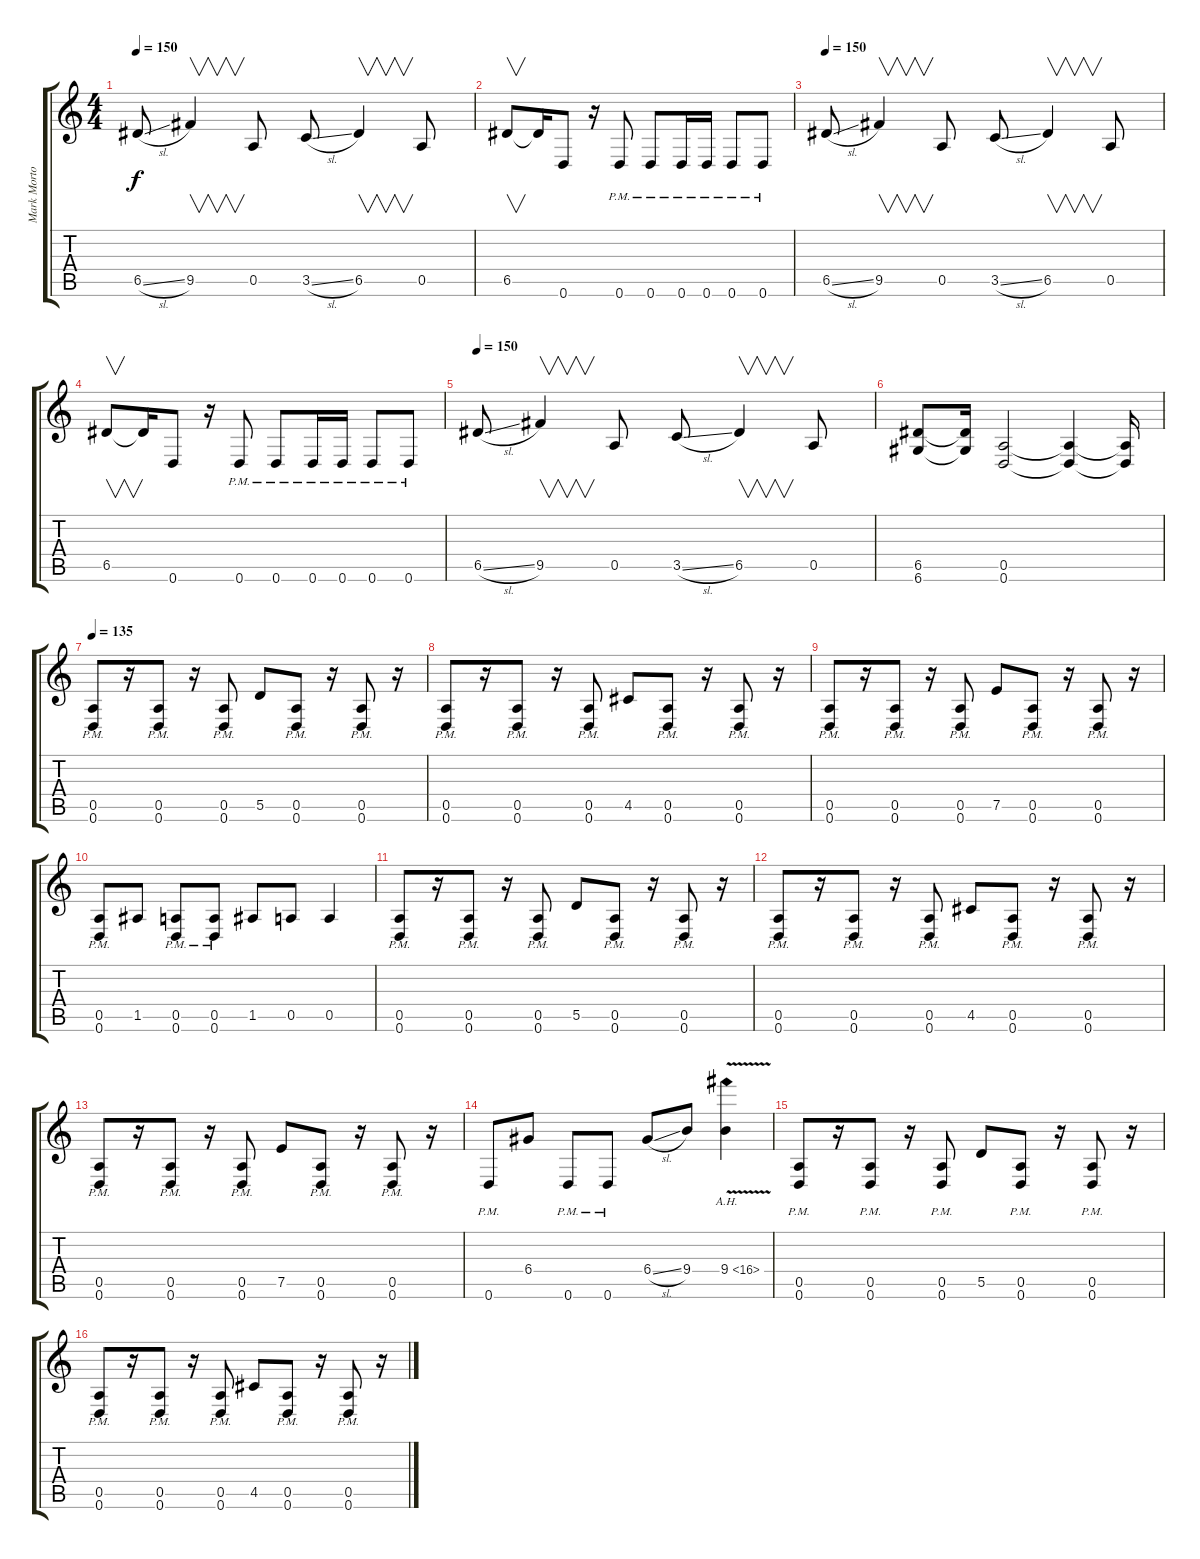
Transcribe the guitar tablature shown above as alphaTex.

\track ("Mark Morton" "Mark Morto") {instrument distortionguitar}
\staff {score tabs}
\tuning (E4 B3 G3 D3 A2 D2) {hide}
\ts (4 4)
\tempo 150
\clef g2
\ks c
6.5{sl}.8{dy f} 9.5.4{v} 0.5.8 3.5{sl}.8 6.5.4{v} 0.5.8 |
6.5.8{v} 6.5{t}.16 0.6.8 r.16 0.6{pm}.8 0.6{pm}.8 0.6{pm}.16 0.6{pm}.16 0.6{pm}.8 0.6{pm}.8 |
\tempo 150
6.5{sl}.8 9.5.4{v} 0.5.8 3.5{sl}.8 6.5.4{v} 0.5.8 |
6.5.8{v} 6.5{t}.16 0.6.8 r.16 0.6{pm}.8 0.6{pm}.8 0.6{pm}.16 0.6{pm}.16 0.6{pm}.8 0.6{pm}.8 |
\tempo 150
6.5{sl}.8 9.5.4{v} 0.5.8 3.5{sl}.8 6.5.4{v} 0.5.8 |
(6.5 6.6).8 (6.5{t} 6.6{t}).16 (0.5 0.6).2 (0.5{t} 0.6{t}).4 (0.5{t} 0.6{t}).16 |
\tempo 120
\tempo 135
(0.5{pm} 0.6{pm}).8 r.16 (0.5{pm} 0.6{pm}).8 r.16 (0.5{pm} 0.6{pm}).8 5.5.8 (0.5{pm} 0.6{pm}).8 r.16 (0.5{pm} 0.6{pm}).8 r.16 |
(0.5{pm} 0.6{pm}).8 r.16 (0.5{pm} 0.6{pm}).8 r.16 (0.5{pm} 0.6{pm}).8 4.5.8 (0.5{pm} 0.6{pm}).8 r.16 (0.5{pm} 0.6{pm}).8 r.16 |
(0.5{pm} 0.6{pm}).8 r.16 (0.5{pm} 0.6{pm}).8 r.16 (0.5{pm} 0.6{pm}).8 7.5.8 (0.5{pm} 0.6{pm}).8 r.16 (0.5{pm} 0.6{pm}).8 r.16 |
(0.5{pm} 0.6{pm}).8 1.5.8 (0.5{pm} 0.6{pm}).8 (0.5{pm} 0.6{pm}).8 1.5.8 0.5.8 0.5.4 |
(0.5{pm} 0.6{pm}).8 r.16 (0.5{pm} 0.6{pm}).8 r.16 (0.5{pm} 0.6{pm}).8 5.5.8 (0.5{pm} 0.6{pm}).8 r.16 (0.5{pm} 0.6{pm}).8 r.16 |
(0.5{pm} 0.6{pm}).8 r.16 (0.5{pm} 0.6{pm}).8 r.16 (0.5{pm} 0.6{pm}).8 4.5.8 (0.5{pm} 0.6{pm}).8 r.16 (0.5{pm} 0.6{pm}).8 r.16 |
(0.5{pm} 0.6{pm}).8 r.16 (0.5{pm} 0.6{pm}).8 r.16 (0.5{pm} 0.6{pm}).8 7.5.8 (0.5{pm} 0.6{pm}).8 r.16 (0.5{pm} 0.6{pm}).8 r.16 |
0.6{pm}.8 6.4.8 0.6{pm}.8 0.6{pm}.8 6.4{sl}.8 9.4.8 9.4{ah 7 v}.4 |
(0.5{pm} 0.6{pm}).8 r.16 (0.5{pm} 0.6{pm}).8 r.16 (0.5{pm} 0.6{pm}).8 5.5.8 (0.5{pm} 0.6{pm}).8 r.16 (0.5{pm} 0.6{pm}).8 r.16 |
(0.5{pm} 0.6{pm}).8 r.16 (0.5{pm} 0.6{pm}).8 r.16 (0.5{pm} 0.6{pm}).8 4.5.8 (0.5{pm} 0.6{pm}).8 r.16 (0.5{pm} 0.6{pm}).8 r.16
